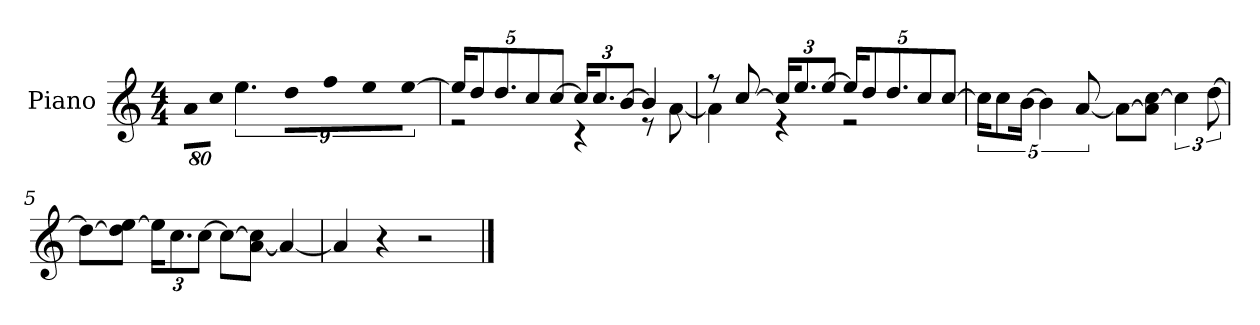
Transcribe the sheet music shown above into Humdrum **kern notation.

**kern
*part1
*staff1
*I"Piano
*I'P-no
*clefG2
*k[]
*M4/4
*MM90
=1
!LO:N:vis=8
640%71a\L
!LO:N:vis=8
640%71cc\J
9%2.ee\
!LO:N:vis=8
640%71dd\L
!LO:N:vis=8
640%71ff\
!LO:N:vis=8
640%71ee\
!LO:N:vis=8
[640%71ee\J
=2
*Xbrackettup
*^
20ee/KL]	2r
10dd/	.
10.dd/	.
10cc/	.
[10cc/J	.
24cc/KL]	4r
12.cc/	.
[12b/J	.
4b/]	8r
.	[8a\
=3	=3
8r	4a\]
[8cc/	.
24cc/KL]	4r
12.ee/	.
[12ee/J	.
20ee/KL]	2r
10dd/	.
10.dd/	.
10cc/	.
[10cc/J	.
*v	*v
!!LO:LB:g=z
=4
*brackettup
20cc\KL]
10cc\
[20b\Jk
5b\]
[10a/
8a\L_
8a\] [8cc\J
6cc\]
[12dd\
=5
8dd\L_
8dd\] [8ee\J
*Xbrackettup
24ee\KL]
12.cc\
[12cc\J
8cc\L_
[8a\ 8cc\]J
4a/_
=6
4a/]
4r
2r
==
*-
